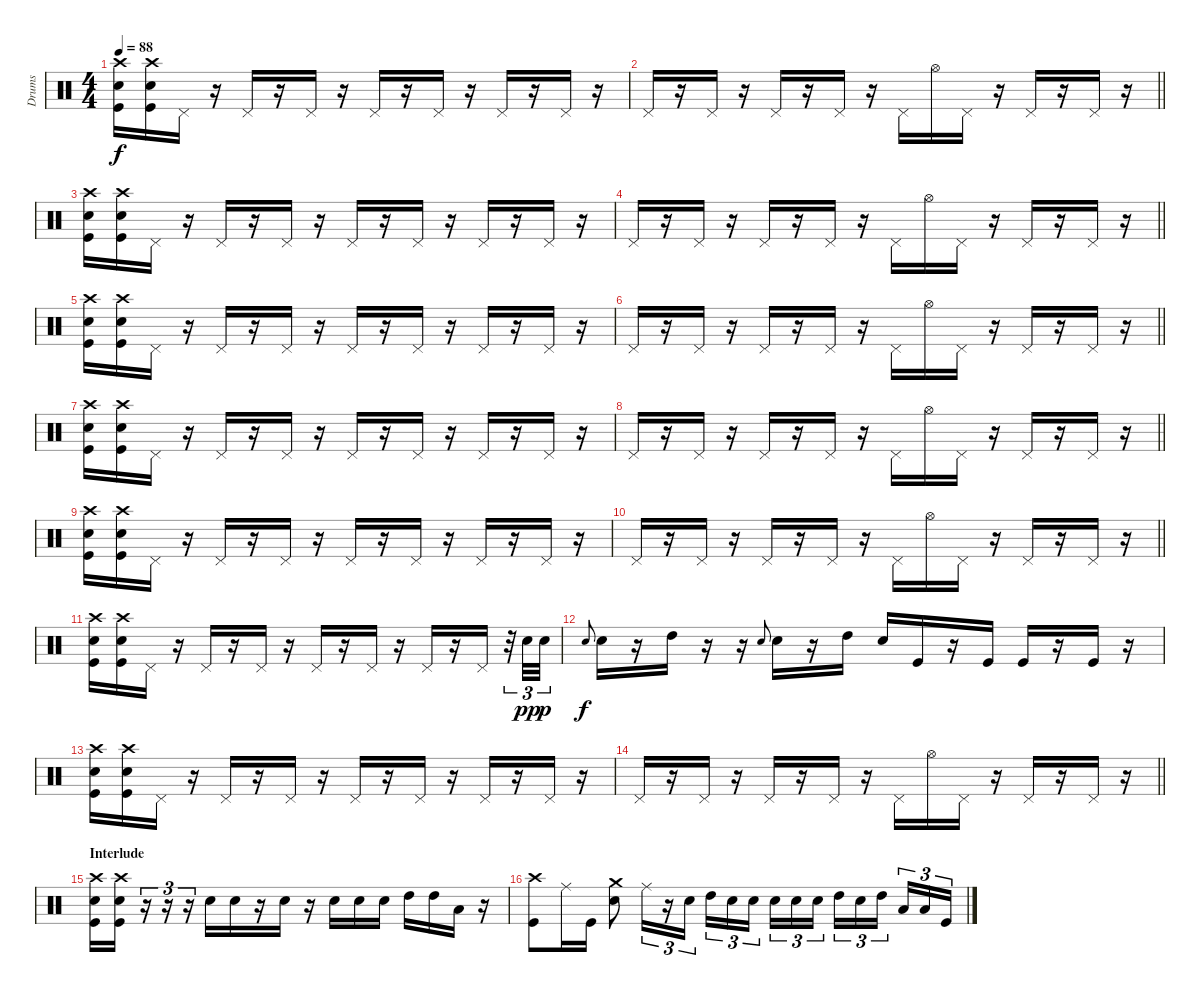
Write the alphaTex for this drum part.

\track ("Drums" "Drums") {instrument percussion}
\staff {score}
\articulation defaults
\ts (4 4)
\tempo 88
\clef neutral
\ks c
("Crash high (hit)" "Snare (hit) 2" "Kick (hit)").16{dy f} ("Crash high (hit)" "Snare (hit) 2" "Kick (hit)").16 "Pedal Hi-Hat (hit)".16 r.16 "Pedal Hi-Hat (hit)".16 r.16 "Pedal Hi-Hat (hit)".16 r.16 "Pedal Hi-Hat (hit)".16 r.16 "Pedal Hi-Hat (hit)".16 r.16 "Pedal Hi-Hat (hit)".16 r.16 "Pedal Hi-Hat (hit)".16 r.16 |
\barLineRight lightlight "Pedal Hi-Hat (hit)".16
r.16 "Pedal Hi-Hat (hit)".16 r.16 "Pedal Hi-Hat (hit)".16 r.16 "Pedal Hi-Hat (hit)".16 r.16 "Pedal Hi-Hat (hit)".16 "Hi-Hat (open)".16 "Pedal Hi-Hat (hit)".16 r.16 "Pedal Hi-Hat (hit)".16 r.16 "Pedal Hi-Hat (hit)".16 r.16 |
("Crash high (hit)" "Snare (hit) 2" "Kick (hit)").16 ("Crash high (hit)" "Snare (hit) 2" "Kick (hit)").16 "Pedal Hi-Hat (hit)".16 r.16 "Pedal Hi-Hat (hit)".16 r.16 "Pedal Hi-Hat (hit)".16 r.16 "Pedal Hi-Hat (hit)".16 r.16 "Pedal Hi-Hat (hit)".16 r.16 "Pedal Hi-Hat (hit)".16 r.16 "Pedal Hi-Hat (hit)".16 r.16 |
\barLineRight lightlight "Pedal Hi-Hat (hit)".16
r.16 "Pedal Hi-Hat (hit)".16 r.16 "Pedal Hi-Hat (hit)".16 r.16 "Pedal Hi-Hat (hit)".16 r.16 "Pedal Hi-Hat (hit)".16 "Hi-Hat (open)".16 "Pedal Hi-Hat (hit)".16 r.16 "Pedal Hi-Hat (hit)".16 r.16 "Pedal Hi-Hat (hit)".16 r.16 |
("Crash high (hit)" "Snare (hit) 2" "Kick (hit)").16 ("Crash high (hit)" "Snare (hit) 2" "Kick (hit)").16 "Pedal Hi-Hat (hit)".16 r.16 "Pedal Hi-Hat (hit)".16 r.16 "Pedal Hi-Hat (hit)".16 r.16 "Pedal Hi-Hat (hit)".16 r.16 "Pedal Hi-Hat (hit)".16 r.16 "Pedal Hi-Hat (hit)".16 r.16 "Pedal Hi-Hat (hit)".16 r.16 |
\barLineRight lightlight "Pedal Hi-Hat (hit)".16
r.16 "Pedal Hi-Hat (hit)".16 r.16 "Pedal Hi-Hat (hit)".16 r.16 "Pedal Hi-Hat (hit)".16 r.16 "Pedal Hi-Hat (hit)".16 "Hi-Hat (open)".16 "Pedal Hi-Hat (hit)".16 r.16 "Pedal Hi-Hat (hit)".16 r.16 "Pedal Hi-Hat (hit)".16 r.16 |
("Crash high (hit)" "Snare (hit) 2" "Kick (hit)").16 ("Crash high (hit)" "Snare (hit) 2" "Kick (hit)").16 "Pedal Hi-Hat (hit)".16 r.16 "Pedal Hi-Hat (hit)".16 r.16 "Pedal Hi-Hat (hit)".16 r.16 "Pedal Hi-Hat (hit)".16 r.16 "Pedal Hi-Hat (hit)".16 r.16 "Pedal Hi-Hat (hit)".16 r.16 "Pedal Hi-Hat (hit)".16 r.16 |
\barLineRight lightlight "Pedal Hi-Hat (hit)".16
r.16 "Pedal Hi-Hat (hit)".16 r.16 "Pedal Hi-Hat (hit)".16 r.16 "Pedal Hi-Hat (hit)".16 r.16 "Pedal Hi-Hat (hit)".16 "Hi-Hat (open)".16 "Pedal Hi-Hat (hit)".16 r.16 "Pedal Hi-Hat (hit)".16 r.16 "Pedal Hi-Hat (hit)".16 r.16 |
("Crash high (hit)" "Snare (hit) 2" "Kick (hit)").16 ("Crash high (hit)" "Snare (hit) 2" "Kick (hit)").16 "Pedal Hi-Hat (hit)".16 r.16 "Pedal Hi-Hat (hit)".16 r.16 "Pedal Hi-Hat (hit)".16 r.16 "Pedal Hi-Hat (hit)".16 r.16 "Pedal Hi-Hat (hit)".16 r.16 "Pedal Hi-Hat (hit)".16 r.16 "Pedal Hi-Hat (hit)".16 r.16 |
\barLineRight lightlight "Pedal Hi-Hat (hit)".16
r.16 "Pedal Hi-Hat (hit)".16 r.16 "Pedal Hi-Hat (hit)".16 r.16 "Pedal Hi-Hat (hit)".16 r.16 "Pedal Hi-Hat (hit)".16 "Hi-Hat (open)".16 "Pedal Hi-Hat (hit)".16 r.16 "Pedal Hi-Hat (hit)".16 r.16 "Pedal Hi-Hat (hit)".16 r.16 |
("Crash high (hit)" "Snare (hit) 2" "Kick (hit)").16 ("Crash high (hit)" "Snare (hit) 2" "Kick (hit)").16 "Pedal Hi-Hat (hit)".16 r.16 "Pedal Hi-Hat (hit)".16 r.16 "Pedal Hi-Hat (hit)".16 r.16 "Pedal Hi-Hat (hit)".16 r.16 "Pedal Hi-Hat (hit)".16 r.16 "Pedal Hi-Hat (hit)".16 r.16 "Pedal Hi-Hat (hit)".16 r.32{tu (3 2)} "Snare (hit) 2".32{tu (3 2) dy pp} "Snare (hit) 2".32{tu (3 2) dy p} |
"Snare (hit) 2".8{gr onbeat dy f} "Snare (hit) 2".16 r.16 "High Tom (hit)".16 r.16 r.16 "Snare (hit) 2".8{gr onbeat} "Snare (hit) 2".16 r.16 "High Tom (hit)".16 "Snare (hit) 2".16 "Kick (hit)".16 r.16 "Kick (hit)".16 "Kick (hit)".16 r.16 "Kick (hit)".16 r.16 |
("Crash high (hit)" "Snare (hit) 2" "Kick (hit)").16 ("Crash high (hit)" "Snare (hit) 2" "Kick (hit)").16 "Pedal Hi-Hat (hit)".16 r.16 "Pedal Hi-Hat (hit)".16 r.16 "Pedal Hi-Hat (hit)".16 r.16 "Pedal Hi-Hat (hit)".16 r.16 "Pedal Hi-Hat (hit)".16 r.16 "Pedal Hi-Hat (hit)".16 r.16 "Pedal Hi-Hat (hit)".16 r.16 |
\barLineRight lightlight "Pedal Hi-Hat (hit)".16
r.16 "Pedal Hi-Hat (hit)".16 r.16 "Pedal Hi-Hat (hit)".16 r.16 "Pedal Hi-Hat (hit)".16 r.16 "Pedal Hi-Hat (hit)".16 "Hi-Hat (open)".16 "Pedal Hi-Hat (hit)".16 r.16 "Pedal Hi-Hat (hit)".16 r.16 "Pedal Hi-Hat (hit)".16 r.16 |
\section ("" "Interlude")
("Crash high (hit)" "Snare (hit) 2" "Kick (hit)").16 ("Crash high (hit)" "Snare (hit) 2" "Kick (hit)").16 r.16{tu (3 2)} r.16{tu (3 2)} r.16{tu (3 2)} "Snare (hit) 2".16 "Snare (hit) 2".16 r.16 "Snare (hit) 2".16 r.16 "Snare (hit) 2".16 "Snare (hit) 2".16 "Snare (hit) 2".16 "High Tom (hit)".16 "High Tom (hit)".16 "Low Tom (hit)".16 r.16 |
("Crash high (hit)" "Kick (hit)").8 "Ride (middle)".16 "Kick (hit)".16 ("Crash medium (hit)" "Snare (hit) 2").8 "Ride (middle)".16{tu (3 2)} r.16{tu (3 2)} "Snare (hit) 2".16{tu (3 2)} "High Tom (hit)".16{tu (3 2)} "Snare (hit) 2".16{tu (3 2)} "Snare (hit) 2".16{tu (3 2) beam splitsecondary} "Snare (hit) 2".16{tu (3 2)} "Snare (hit) 2".16{tu (3 2)} "Snare (hit) 2".16{tu (3 2)} "High Tom (hit)".16{tu (3 2)} "Snare (hit) 2".16{tu (3 2)} "High Tom (hit)".16{tu (3 2) beam splitsecondary} "Low Tom (hit)".16{tu (3 2)} "Low Tom (hit)".16{tu (3 2)} "Kick (hit)".16{tu (3 2)}
